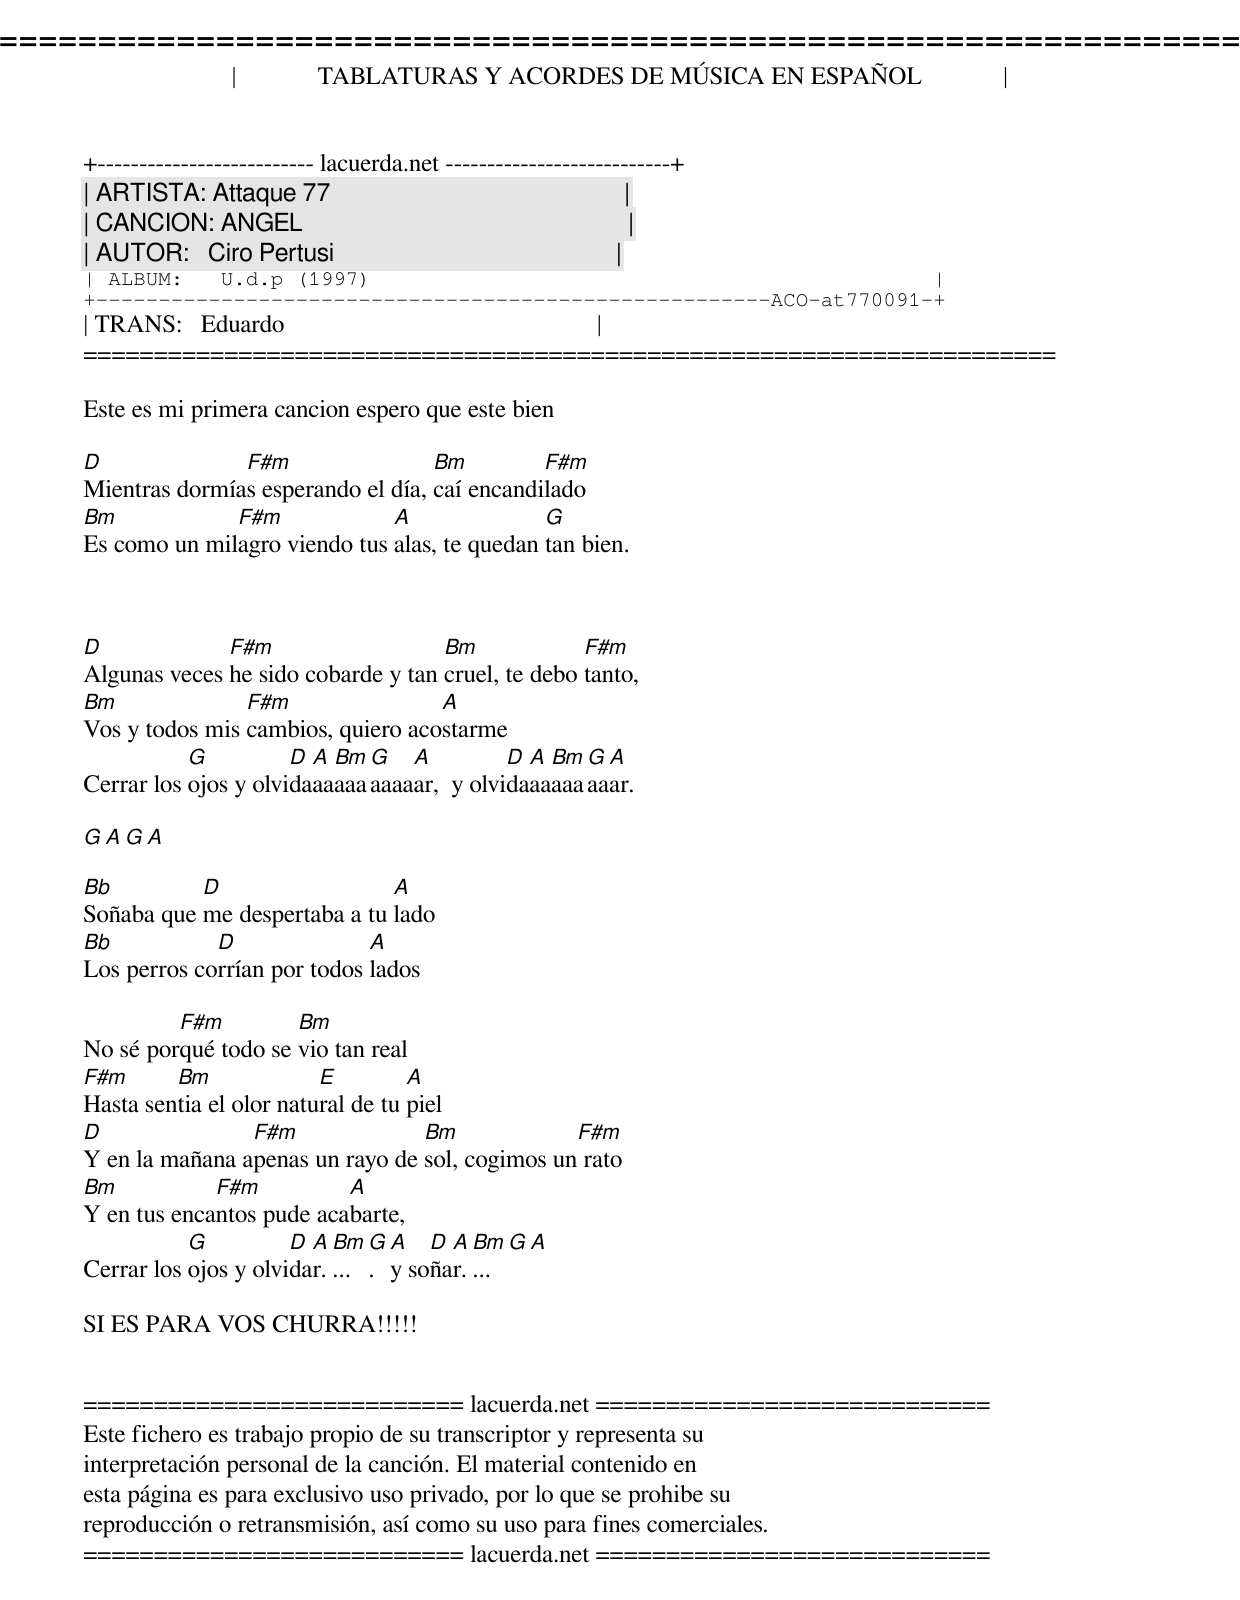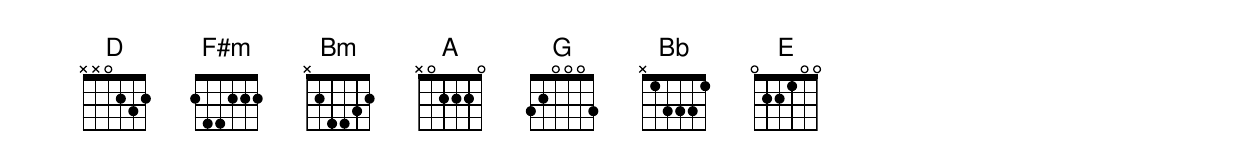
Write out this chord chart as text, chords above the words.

=====================================================================
|             TABLATURAS Y ACORDES DE MÚSICA EN ESPAÑOL             |
+-------------------------- lacuerda.net ---------------------------+
| ARTISTA: Attaque 77                                               |
| CANCION: ANGEL                                                    |
| AUTOR:   Ciro Pertusi                                             |
| ALBUM:   U.d.p (1997)                                             |
+------------------------------------------------------ACO-at770091-+
| TRANS:   Eduardo                                                  |
=====================================================================

Este es mi primera cancion espero que este bien

D              F#m                 Bm         F#m
Mientras dormías esperando el día, caí encandilado
Bm            F#m             A               G
Es como un milagro viendo tus alas, te quedan tan bien.



D             F#m                   Bm             F#m
Algunas veces he sido cobarde y tan cruel, te debo tanto,
Bm              F#m                A
Vos y todos mis cambios, quiero acostarme
           G          D A Bm G   A          D A Bm G A
Cerrar los ojos y olvidaaaaaaaaaaar,  y olvidaaaaaaaaar.

G A G A

Bb         D                  A
Soñaba que me despertaba a tu lado
Bb           D               A
Los perros corrían por todos lados

         F#m         Bm
No sé porqué todo se vio tan real
F#m      Bm              E         A
Hasta sentia el olor natural de tu piel
D               F#m              Bm             F#m
Y en la mañana apenas un rayo de sol, cogimos un rato
Bm           F#m          A
Y en tus encantos pude acabarte,
           G          D A Bm G A   D A Bm G A
Cerrar los ojos y olvidar..... y soñar....

SI ES PARA VOS CHURRA!!!!!


=========================== lacuerda.net ============================
Este fichero es trabajo propio de su transcriptor y representa su
interpretación personal de la canción. El material contenido en
esta página es para exclusivo uso privado, por lo que se prohibe su
reproducción o retransmisión, así como su uso para fines comerciales.
=========================== lacuerda.net ============================
